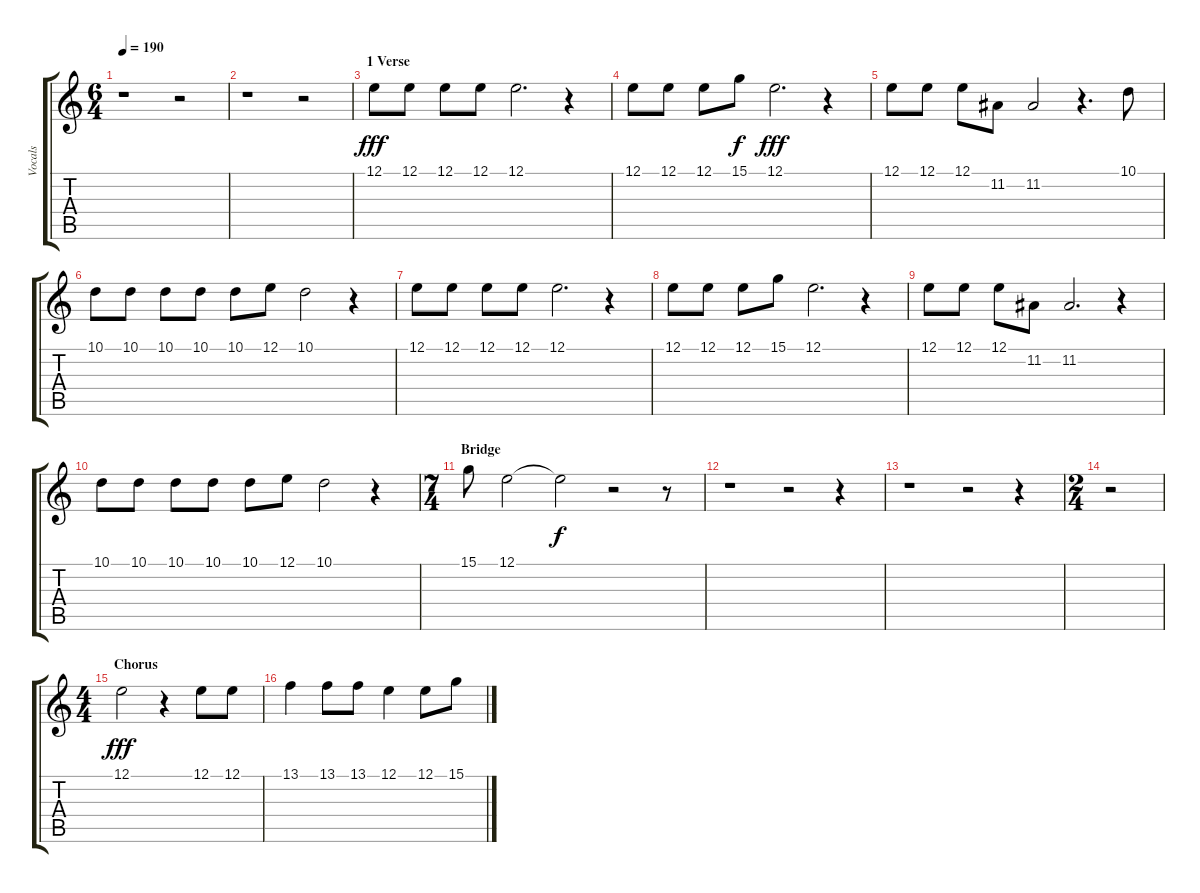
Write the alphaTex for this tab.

\track ("Vocals" "Vocals") {instrument lead1square}
\staff {score tabs}
\tuning (E4 B3 G3 D3 A2 E2) {hide}
\ts (6 4)
\tempo 190
\clef g2
\ks c
r.1{dy fff} r.2 |
r.1 r.2 |
\section ("" "1 Verse")
12.1.8{volume 5} 12.1.8 12.1.8 12.1.8 12.1.2{d} r.4 |
12.1.8 12.1.8 12.1.8 15.1.8{dy f} 12.1.2{d dy fff} r.4 |
12.1.8 12.1.8 12.1.8 11.2.8 11.2.2 r.4{d} 10.1.8 |
10.1.8 10.1.8 10.1.8 10.1.8 10.1.8 12.1.8 10.1.2 r.4 |
12.1.8 12.1.8 12.1.8 12.1.8 12.1.2{d} r.4 |
12.1.8 12.1.8 12.1.8 15.1.8 12.1.2{d} r.4 |
12.1.8 12.1.8 12.1.8 11.2.8 11.2.2{d} r.4 |
10.1.8 10.1.8 10.1.8 10.1.8 10.1.8 12.1.8 10.1.2 r.4 |
\ts (7 4)
\section ("" "Bridge")
15.1.8 12.1.2 12.1{t}.2{dy f} r.2 r.8 |
r.1 r.2 r.4 |
r.1 r.2 r.4 |
\ts (2 4)
r.2 |
\ts (4 4)
\section ("" "Chorus")
12.1.2{dy fff} r.4 12.1.8 12.1.8 |
13.1.4 13.1.8 13.1.8 12.1.4 12.1.8 15.1.8
